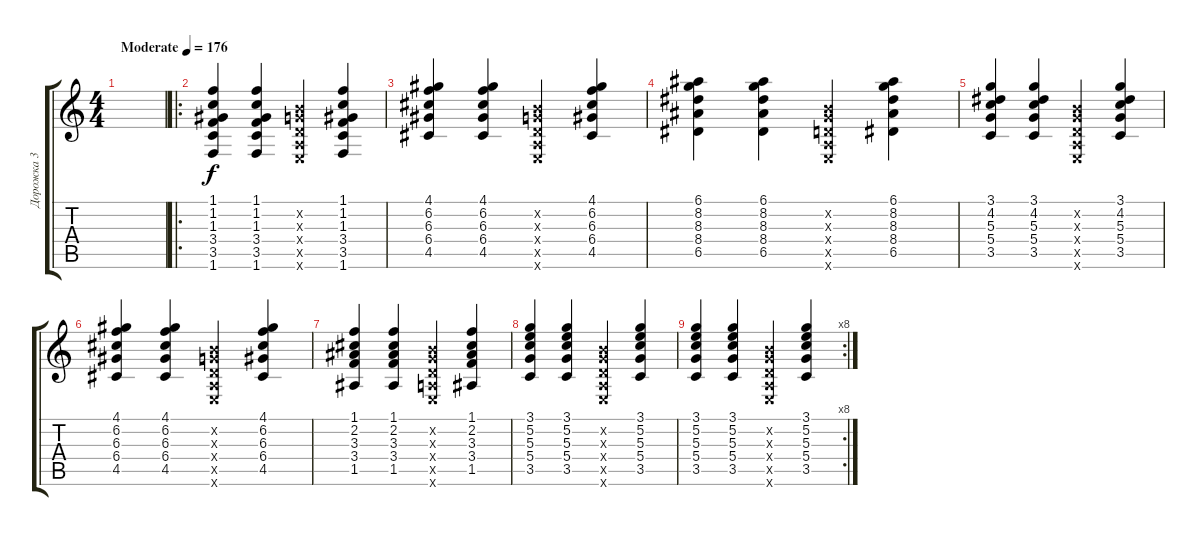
\track ("Дорожка 3" "Дорожка 3") {instrument acousticguitarsteel}
\staff {score tabs}
\tuning (E4 B3 G3 D3 A2 E2) {hide}
\ts (4 4)
\tempo (176 "Moderate")
\clef g2
\ks c
|
\ro
(1.1 1.2 1.3 3.4 3.5 1.6).4 (1.1 1.2 1.3 3.4 3.5 1.6).4 (0.2{x} 0.3{x} 0.4{x} 0.5{x} 0.6{x}).4 (1.1 1.2 1.3 3.4 3.5 1.6).4 |
(4.1 6.2 6.3 6.4 4.5).4 (4.1 6.2 6.3 6.4 4.5).4 (0.2{x} 0.3{x} 0.4{x} 0.5{x} 0.6{x}).4 (4.1 6.2 6.3 6.4 4.5).4 |
(6.1 8.2 8.3 8.4 6.5).4 (6.1 8.2 8.3 8.4 6.5).4 (0.2{x} 0.3{x} 0.4{x} 0.5{x} 0.6{x}).4 (6.1 8.2 8.3 8.4 6.5).4 |
(3.1 4.2 5.3 5.4 3.5).4 (3.1 4.2 5.3 5.4 3.5).4 (0.2{x} 0.3{x} 0.4{x} 0.5{x} 0.6{x}).4 (3.1 4.2 5.3 5.4 3.5).4 |
(4.1 6.2 6.3 6.4 4.5).4 (4.1 6.2 6.3 6.4 4.5).4 (0.2{x} 0.3{x} 0.4{x} 0.5{x} 0.6{x}).4 (4.1 6.2 6.3 6.4 4.5).4 |
(1.1 2.2 3.3 3.4 1.5).4 (1.1 2.2 3.3 3.4 1.5).4 (0.2{x} 0.3{x} 0.4{x} 0.5{x} 0.6{x}).4 (1.1 2.2 3.3 3.4 1.5).4 |
(3.1 5.2 5.3 5.4 3.5).4 (3.1 5.2 5.3 5.4 3.5).4 (0.2{x} 0.3{x} 0.4{x} 0.5{x} 0.6{x}).4 (3.1 5.2 5.3 5.4 3.5).4 |
\rc 8
(3.1 5.2 5.3 5.4 3.5).4 (3.1 5.2 5.3 5.4 3.5).4 (0.2{x} 0.3{x} 0.4{x} 0.5{x} 0.6{x}).4 (3.1 5.2 5.3 5.4 3.5).4
